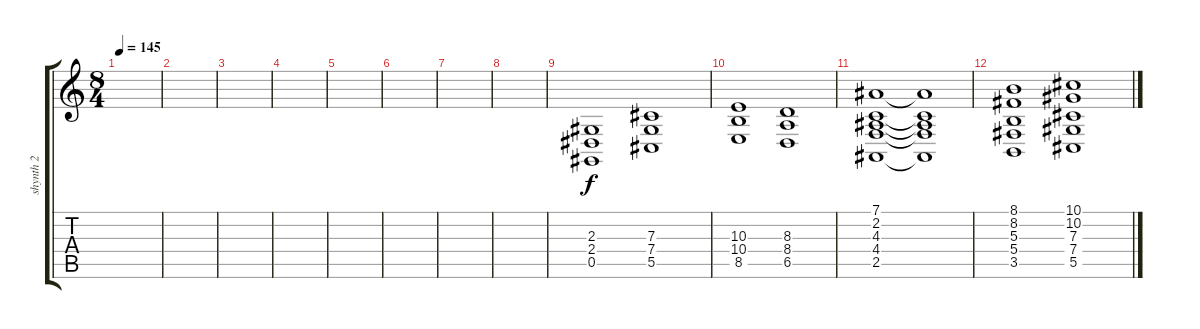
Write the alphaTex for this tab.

\track ("shynth 2" "shynth 2") {instrument choiraahs}
\staff {score tabs}
\tuning (Eb4 Bb3 Gb3 Db3 Ab2 Eb2) {hide}
\ts (8 4)
\tempo 145
\clef g2
\ks c
|
|
|
|
|
|
|
|
(2.3 2.4 0.5).1{volume 8 balance 8 instrument choiraahs} (7.3 7.4 5.5).1 |
(10.3 10.4 8.5).1 (8.3 8.4 6.5).1 |
(7.1 2.2 4.3 4.4 2.5).1 (7.1{t} 2.2{t} 4.3{t} 4.4{t} 2.5{t}).1 |
(8.1 8.2 5.3 5.4 3.5).1 (10.1 10.2 7.3 7.4 5.5).1
